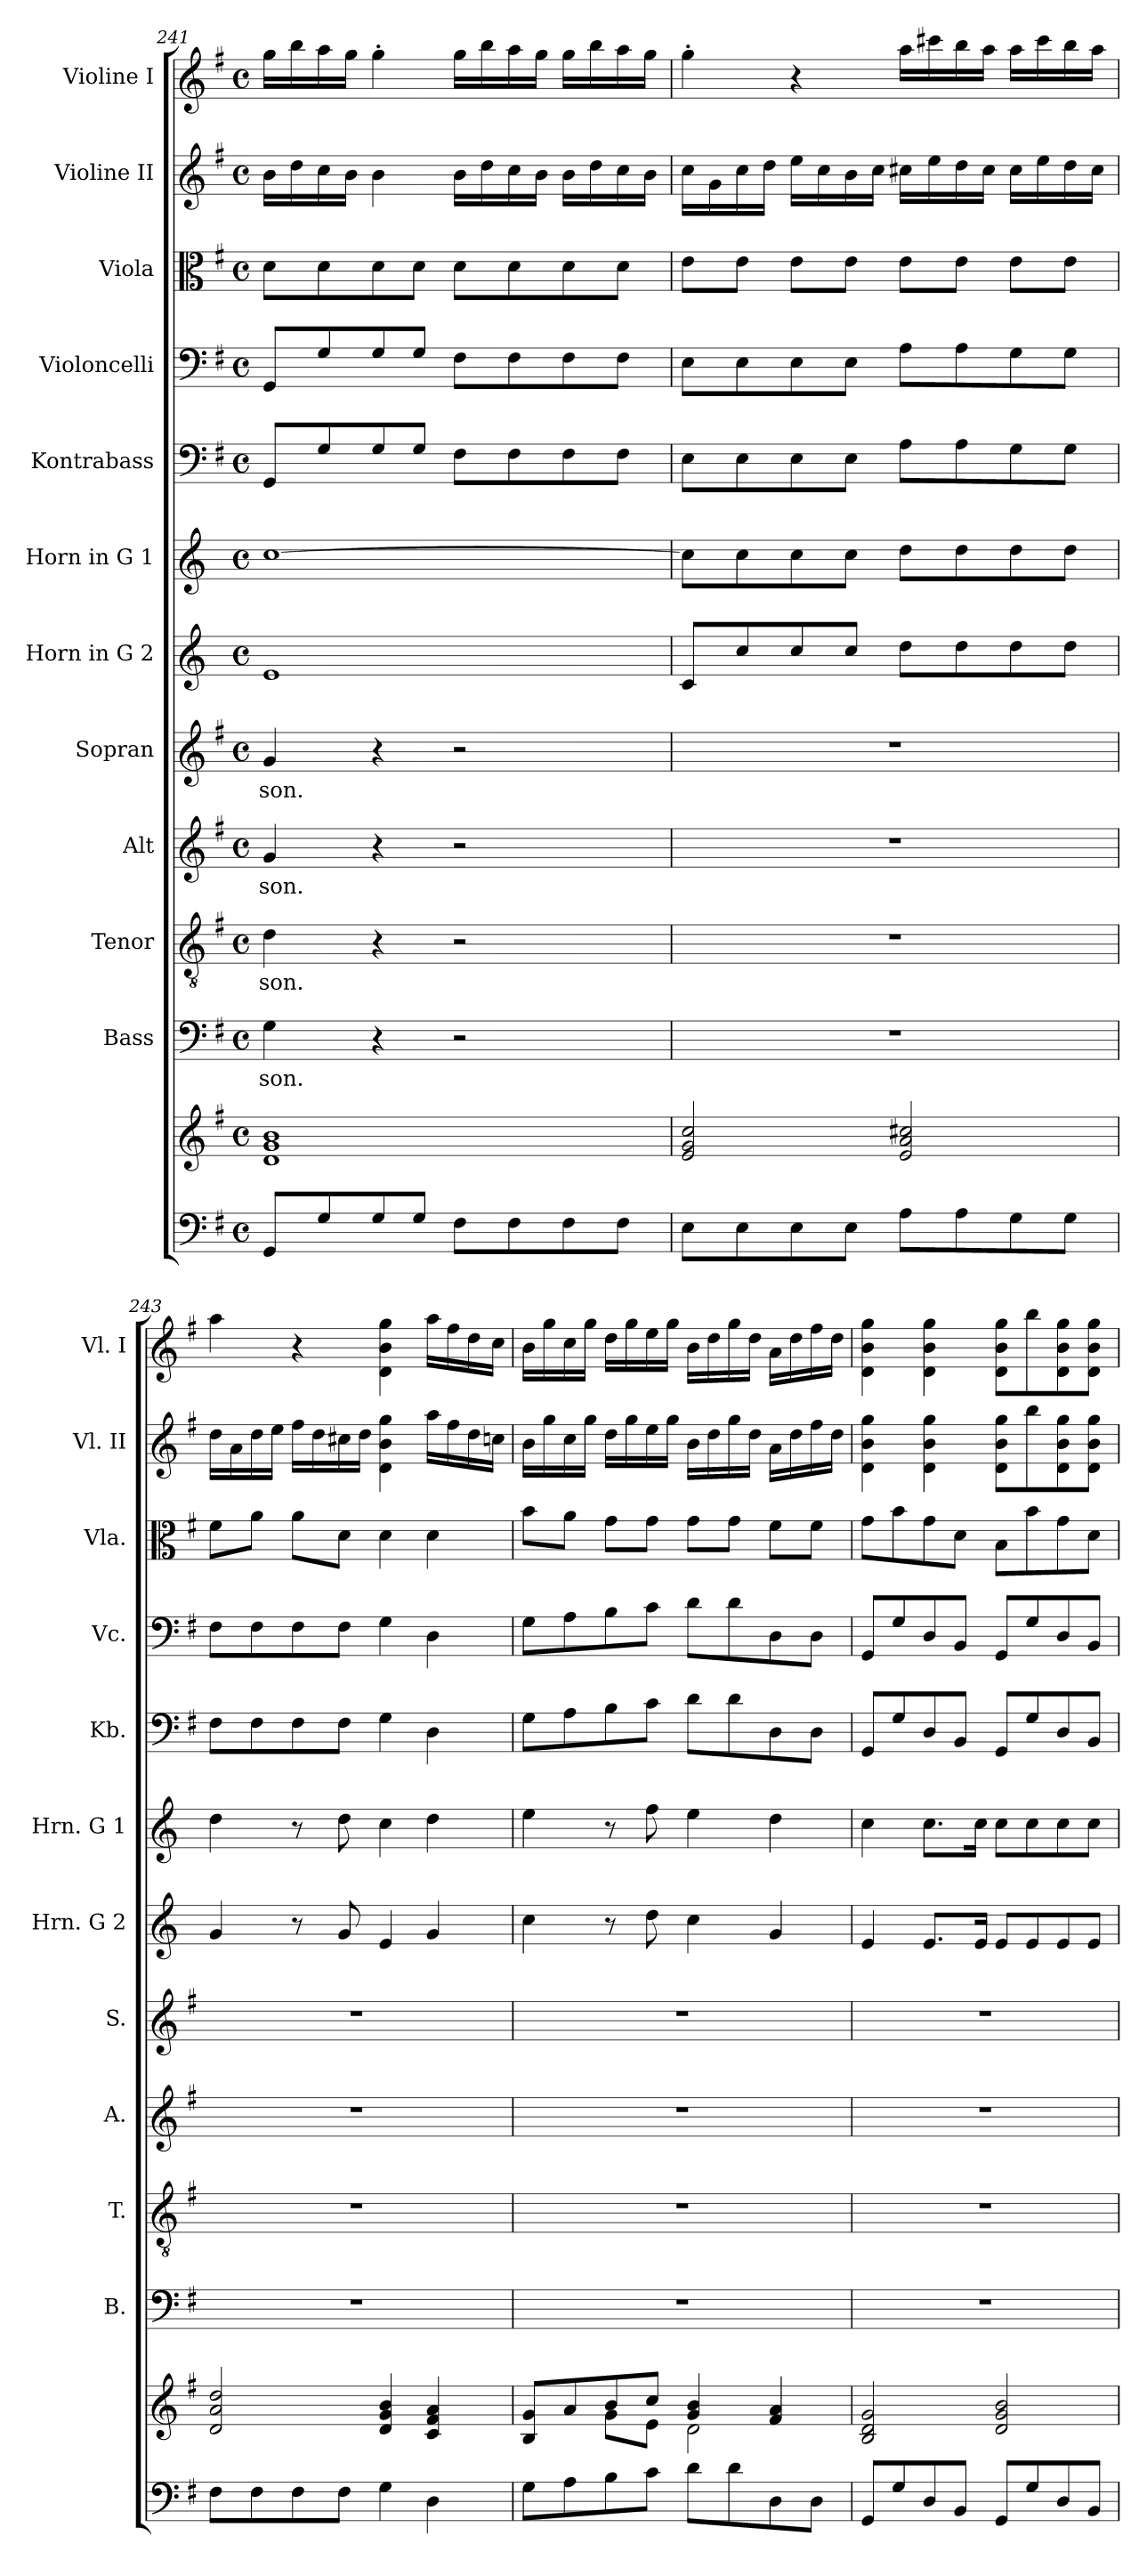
**kern	**kern	**kern	**text	**kern	**text	**kern	**text	**kern	**text	**kern	**kern	**kern	**kern	**kern	**kern	**kern
*part12	*part12	*part11	*part11	*part10	*part10	*part9	*part9	*part8	*part8	*part7	*part6	*part5	*part4	*part3	*part2	*part1
*staff13	*staff12	*staff11	*staff11	*staff10	*staff10	*staff9	*staff9	*staff8	*staff8	*staff7	*staff6	*staff5	*staff4	*staff3	*staff2	*staff1
*	*	*I"Bass	*	*I"Tenor	*	*I"Alt	*	*I"Sopran	*	*I"Horn in G 2	*I"Horn in G 1	*I"Kontrabass	*I"Violoncelli	*I"Viola	*I"Violine II	*I"Violine I
*	*	*I'B.	*	*I'T.	*	*I'A.	*	*I'S.	*	*I'Hrn. G 2	*I'Hrn. G 1	*I'Kb.	*I'Vc.	*I'Vla.	*I'Vl. II	*I'Vl. I
!!LO:PB:g=z
*clefF4	*clefG2	*clefF4	*	*clefGv2	*	*clefG2	*	*clefG2	*	*clefG2	*clefG2	*clefF4	*clefF4	*clefC3	*clefG2	*clefG2
*	*	*	*	*	*	*	*	*	*	*ITrd3c5	*ITrd3c5	*ITrd7c12	*	*	*	*
*k[f#]	*k[f#]	*k[f#]	*	*k[f#]	*	*k[f#]	*	*k[f#]	*	*k[f#]	*k[f#]	*k[f#]	*k[f#]	*k[f#]	*k[f#]	*k[f#]
*G:	*G:	*G:	*	*G:	*	*G:	*	*G:	*	*G:	*G:	*G:	*G:	*G:	*G:	*G:
*M4/4	*M4/4	*M4/4	*	*M4/4	*	*M4/4	*	*M4/4	*	*M4/4	*M4/4	*M4/4	*M4/4	*M4/4	*M4/4	*M4/4
*met(c)	*met(c)	*met(c)	*	*met(c)	*	*met(c)	*	*met(c)	*	*met(c)	*met(c)	*met(c)	*met(c)	*met(c)	*met(c)	*met(c)
=241	=241	=241	=241	=241	=241	=241	=241	=241	=241	=241	=241	=241	=241	=241	=241	=241
!	!	!	!LO:LY:b	!	!LO:LY:b	!	!LO:LY:b	!	!LO:LY:b	!	!	!	!	!	!	!
8GG/L	1d 1g 1b	4G\	-son.	4d\	-son.	4g/	-son.	4g/	-son.	1B	[1g	8GGG/L	8GG/L	8d\L	16b\LL	16gg\LL
.	.	.	.	.	.	.	.	.	.	.	.	.	.	.	16dd\	16bb\
8G/	.	.	.	.	.	.	.	.	.	.	.	8GG/	8G/	8d\	16cc\	16aa\
.	.	.	.	.	.	.	.	.	.	.	.	.	.	.	16b\JJ	16gg\JJ
8G/	.	4r	.	4r	.	4r	.	4r	.	.	.	8GG/	8G/	8d\	4b\	4gg'>\
8G/J	.	.	.	.	.	.	.	.	.	.	.	8GG/J	8G/J	8d\J	.	.
8F#\L	.	2r	.	2r	.	2r	.	2r	.	.	.	8FF#\L	8F#\L	8d\L	16b\LL	16gg\LL
.	.	.	.	.	.	.	.	.	.	.	.	.	.	.	16dd\	16bb\
8F#\	.	.	.	.	.	.	.	.	.	.	.	8FF#\	8F#\	8d\	16cc\	16aa\
.	.	.	.	.	.	.	.	.	.	.	.	.	.	.	16b\JJ	16gg\JJ
8F#\	.	.	.	.	.	.	.	.	.	.	.	8FF#\	8F#\	8d\	16b\LL	16gg\LL
.	.	.	.	.	.	.	.	.	.	.	.	.	.	.	16dd\	16bb\
8F#\J	.	.	.	.	.	.	.	.	.	.	.	8FF#\J	8F#\J	8d\J	16cc\	16aa\
.	.	.	.	.	.	.	.	.	.	.	.	.	.	.	16b\JJ	16gg\JJ
=242	=242	=242	=242	=242	=242	=242	=242	=242	=242	=242	=242	=242	=242	=242	=242	=242
8E\L	2e/ 2g/ 2cc/	1r	.	1r	.	1r	.	1r	.	8G/L	8g\L]	8EE\L	8E\L	8e\L	16cc\LL	4gg'>\
.	.	.	.	.	.	.	.	.	.	.	.	.	.	.	16g\	.
8E\	.	.	.	.	.	.	.	.	.	8g/	8g\	8EE\	8E\	8e\J	16cc\	.
.	.	.	.	.	.	.	.	.	.	.	.	.	.	.	16dd\JJ	.
8E\	.	.	.	.	.	.	.	.	.	8g/	8g\	8EE\	8E\	8e\L	16ee\LL	4r
.	.	.	.	.	.	.	.	.	.	.	.	.	.	.	16cc\	.
8E\J	.	.	.	.	.	.	.	.	.	8g/J	8g\J	8EE\J	8E\J	8e\J	16b\	.
.	.	.	.	.	.	.	.	.	.	.	.	.	.	.	16cc\JJ	.
8A\L	2e/ 2a/ 2cc#X/	.	.	.	.	.	.	.	.	8a\L	8a\L	8AA\L	8A\L	8e\L	16cc#X\LL	16aa\LL
.	.	.	.	.	.	.	.	.	.	.	.	.	.	.	16ee\	16ccc#X\
8A\	.	.	.	.	.	.	.	.	.	8a\	8a\	8AA\	8A\	8e\J	16dd\	16bb\
.	.	.	.	.	.	.	.	.	.	.	.	.	.	.	16cc#\JJ	16aa\JJ
8G\	.	.	.	.	.	.	.	.	.	8a\	8a\	8GG\	8G\	8e\L	16cc#\LL	16aa\LL
.	.	.	.	.	.	.	.	.	.	.	.	.	.	.	16ee\	16ccc#\
8G\J	.	.	.	.	.	.	.	.	.	8a\J	8a\J	8GG\J	8G\J	8e\J	16dd\	16bb\
.	.	.	.	.	.	.	.	.	.	.	.	.	.	.	16cc#\JJ	16aa\JJ
=243	=243	=243	=243	=243	=243	=243	=243	=243	=243	=243	=243	=243	=243	=243	=243	=243
8F#\L	2d/ 2a/ 2dd/	1r	.	1r	.	1r	.	1r	.	4d/	4a\	8FF#\L	8F#\L	8f#\L	16dd\LL	4aa\
.	.	.	.	.	.	.	.	.	.	.	.	.	.	.	16a\	.
8F#\	.	.	.	.	.	.	.	.	.	.	.	8FF#\	8F#\	8a\J	16dd\	.
.	.	.	.	.	.	.	.	.	.	.	.	.	.	.	16ee\JJ	.
8F#\	.	.	.	.	.	.	.	.	.	8r	8r	8FF#\	8F#\	8a\L	16ff#\LL	4r
.	.	.	.	.	.	.	.	.	.	.	.	.	.	.	16dd\	.
8F#\J	.	.	.	.	.	.	.	.	.	8d/	8a\	8FF#\J	8F#\J	8d\J	16cc#X\	.
.	.	.	.	.	.	.	.	.	.	.	.	.	.	.	16dd\JJ	.
4G\	4d/ 4g/ 4b/	.	.	.	.	.	.	.	.	4B/	4g\	4GG\	4G\	4d\	4d\ 4b\ 4gg\	4d\ 4b\ 4gg\
4D\	4c/ 4f#/ 4a/	.	.	.	.	.	.	.	.	4d/	4a\	4DD\	4D\	4d\	16aa\LL	16aa\LL
.	.	.	.	.	.	.	.	.	.	.	.	.	.	.	16ff#\	16ff#\
.	.	.	.	.	.	.	.	.	.	.	.	.	.	.	16dd\	16dd\
.	.	.	.	.	.	.	.	.	.	.	.	.	.	.	16ccn\JJ	16cc\JJ
!!LO:PB:g=z
=244	=244	=244	=244	=244	=244	=244	=244	=244	=244	=244	=244	=244	=244	=244	=244	=244
*	*^	*	*	*	*	*	*	*	*	*	*	*	*	*	*	*
8G\L	8B/ 8g/L	4ryy	1r	.	1r	.	1r	.	1r	.	4g\	4b\	8GG\L	8G\L	8b\L	16b\LL	16b\LL
.	.	.	.	.	.	.	.	.	.	.	.	.	.	.	.	16gg\	16gg\
8A\	8a/	.	.	.	.	.	.	.	.	.	.	.	8AA\	8A\	8a\J	16cc\	16cc\
.	.	.	.	.	.	.	.	.	.	.	.	.	.	.	.	16gg\JJ	16gg\JJ
8B\	8b/	8g\L	.	.	.	.	.	.	.	.	8r	8r	8BB\	8B\	8g\L	16dd\LL	16dd\LL
.	.	.	.	.	.	.	.	.	.	.	.	.	.	.	.	16gg\	16gg\
8c\J	8cc/J	8e\J	.	.	.	.	.	.	.	.	8a\	8cc\	8C\J	8c\J	8g\J	16ee\	16ee\
.	.	.	.	.	.	.	.	.	.	.	.	.	.	.	.	16gg\JJ	16gg\JJ
8d\L	4g/ 4b/	2d\	.	.	.	.	.	.	.	.	4g\	4b\	8D\L	8d\L	8g\L	16b\LL	16b\LL
.	.	.	.	.	.	.	.	.	.	.	.	.	.	.	.	16dd\	16dd\
8d\	.	.	.	.	.	.	.	.	.	.	.	.	8D\	8d\	8g\J	16gg\	16gg\
.	.	.	.	.	.	.	.	.	.	.	.	.	.	.	.	16dd\JJ	16dd\JJ
8D\	4f#/ 4a/	.	.	.	.	.	.	.	.	.	4d/	4a\	8DD\	8D\	8f#\L	16a\LL	16a\LL
.	.	.	.	.	.	.	.	.	.	.	.	.	.	.	.	16dd\	16dd\
8D\J	.	.	.	.	.	.	.	.	.	.	.	.	8DD\J	8D\J	8f#\J	16ff#\	16ff#\
.	.	.	.	.	.	.	.	.	.	.	.	.	.	.	.	16dd\JJ	16dd\JJ
*	*v	*v	*	*	*	*	*	*	*	*	*	*	*	*	*	*	*
=245	=245	=245	=245	=245	=245	=245	=245	=245	=245	=245	=245	=245	=245	=245	=245	=245
8GG/L	2B/ 2d/ 2g/	1r	.	1r	.	1r	.	1r	.	4B/	4g\	8GGG/L	8GG/L	8g\L	4d\ 4b\ 4gg\	4d\ 4b\ 4gg\
8G/	.	.	.	.	.	.	.	.	.	.	.	8GG/	8G/	8b\	.	.
8D/	.	.	.	.	.	.	.	.	.	8.B/L	8.g\L	8DD/	8D/	8g\	4d\ 4b\ 4gg\	4d\ 4b\ 4gg\
8BB/J	.	.	.	.	.	.	.	.	.	.	.	8BBB/J	8BB/J	8d\J	.	.
.	.	.	.	.	.	.	.	.	.	16B/Jk	16g\Jk	.	.	.	.	.
8GG/L	2d/ 2g/ 2b/	.	.	.	.	.	.	.	.	8B/L	8g\L	8GGG/L	8GG/L	8B\L	8d\ 8b\ 8gg\L	8d\ 8b\ 8gg\L
8G/	.	.	.	.	.	.	.	.	.	8B/	8g\	8GG/	8G/	8b\	8bb\	8bb\
8D/	.	.	.	.	.	.	.	.	.	8B/	8g\	8DD/	8D/	8g\	8d\ 8b\ 8gg\	8d\ 8b\ 8gg\
8BB/J	.	.	.	.	.	.	.	.	.	8B/J	8g\J	8BBB/J	8BB/J	8d\J	8d\ 8b\ 8gg\J	8d\ 8b\ 8gg\J
=	=	=	=	=	=	=	=	=	=	=	=	=	=	=	=	=
*-	*-	*-	*-	*-	*-	*-	*-	*-	*-	*-	*-	*-	*-	*-	*-	*-
